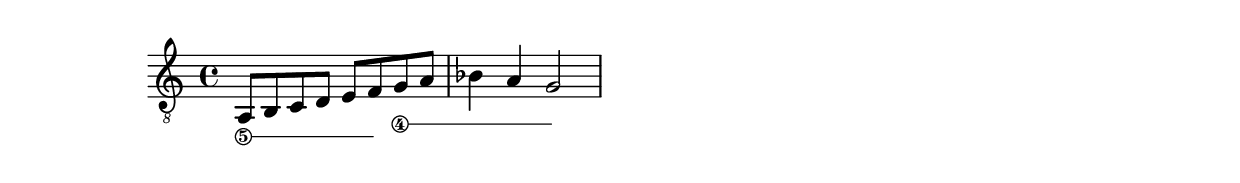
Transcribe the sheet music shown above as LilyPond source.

% DO NOT EDIT this file manually; it is automatically
% generated from Documentation/snippets/new
% Make any changes in Documentation/snippets/new/
% and then run scripts/auxiliar/makelsr.py
%
% This file is in the public domain.
%% Note: this file works from version 2.17.6
\version "2.18.0"

\header {
  lsrtags = "editorial-annotations, text, fretted-strings, tweaks-and-overrides, scheme-language"

  texidoc = "
Make an extender line for string number indications, showing that a
series of notes is supposed to be played all on the same string.

"
  doctitle = "String number extender lines"
} % begin verbatim


stringNumberSpanner =
#(define-music-function (parser location StringNumber) (string?)
  #{
    \override TextSpanner.style = #'solid
    \override TextSpanner.font-size = #-5
    \override TextSpanner.bound-details.left.stencil-align-dir-y = #CENTER
    \override TextSpanner.bound-details.left.text = \markup { \circle \number #StringNumber }
  #})


\relative c {
  \clef "treble_8"
  \stringNumberSpanner "5"
  \textSpannerDown
  a8\startTextSpan
  b c d e f\stopTextSpan
  \stringNumberSpanner "4"
  g\startTextSpan a
  bes4 a g2\stopTextSpan
}
